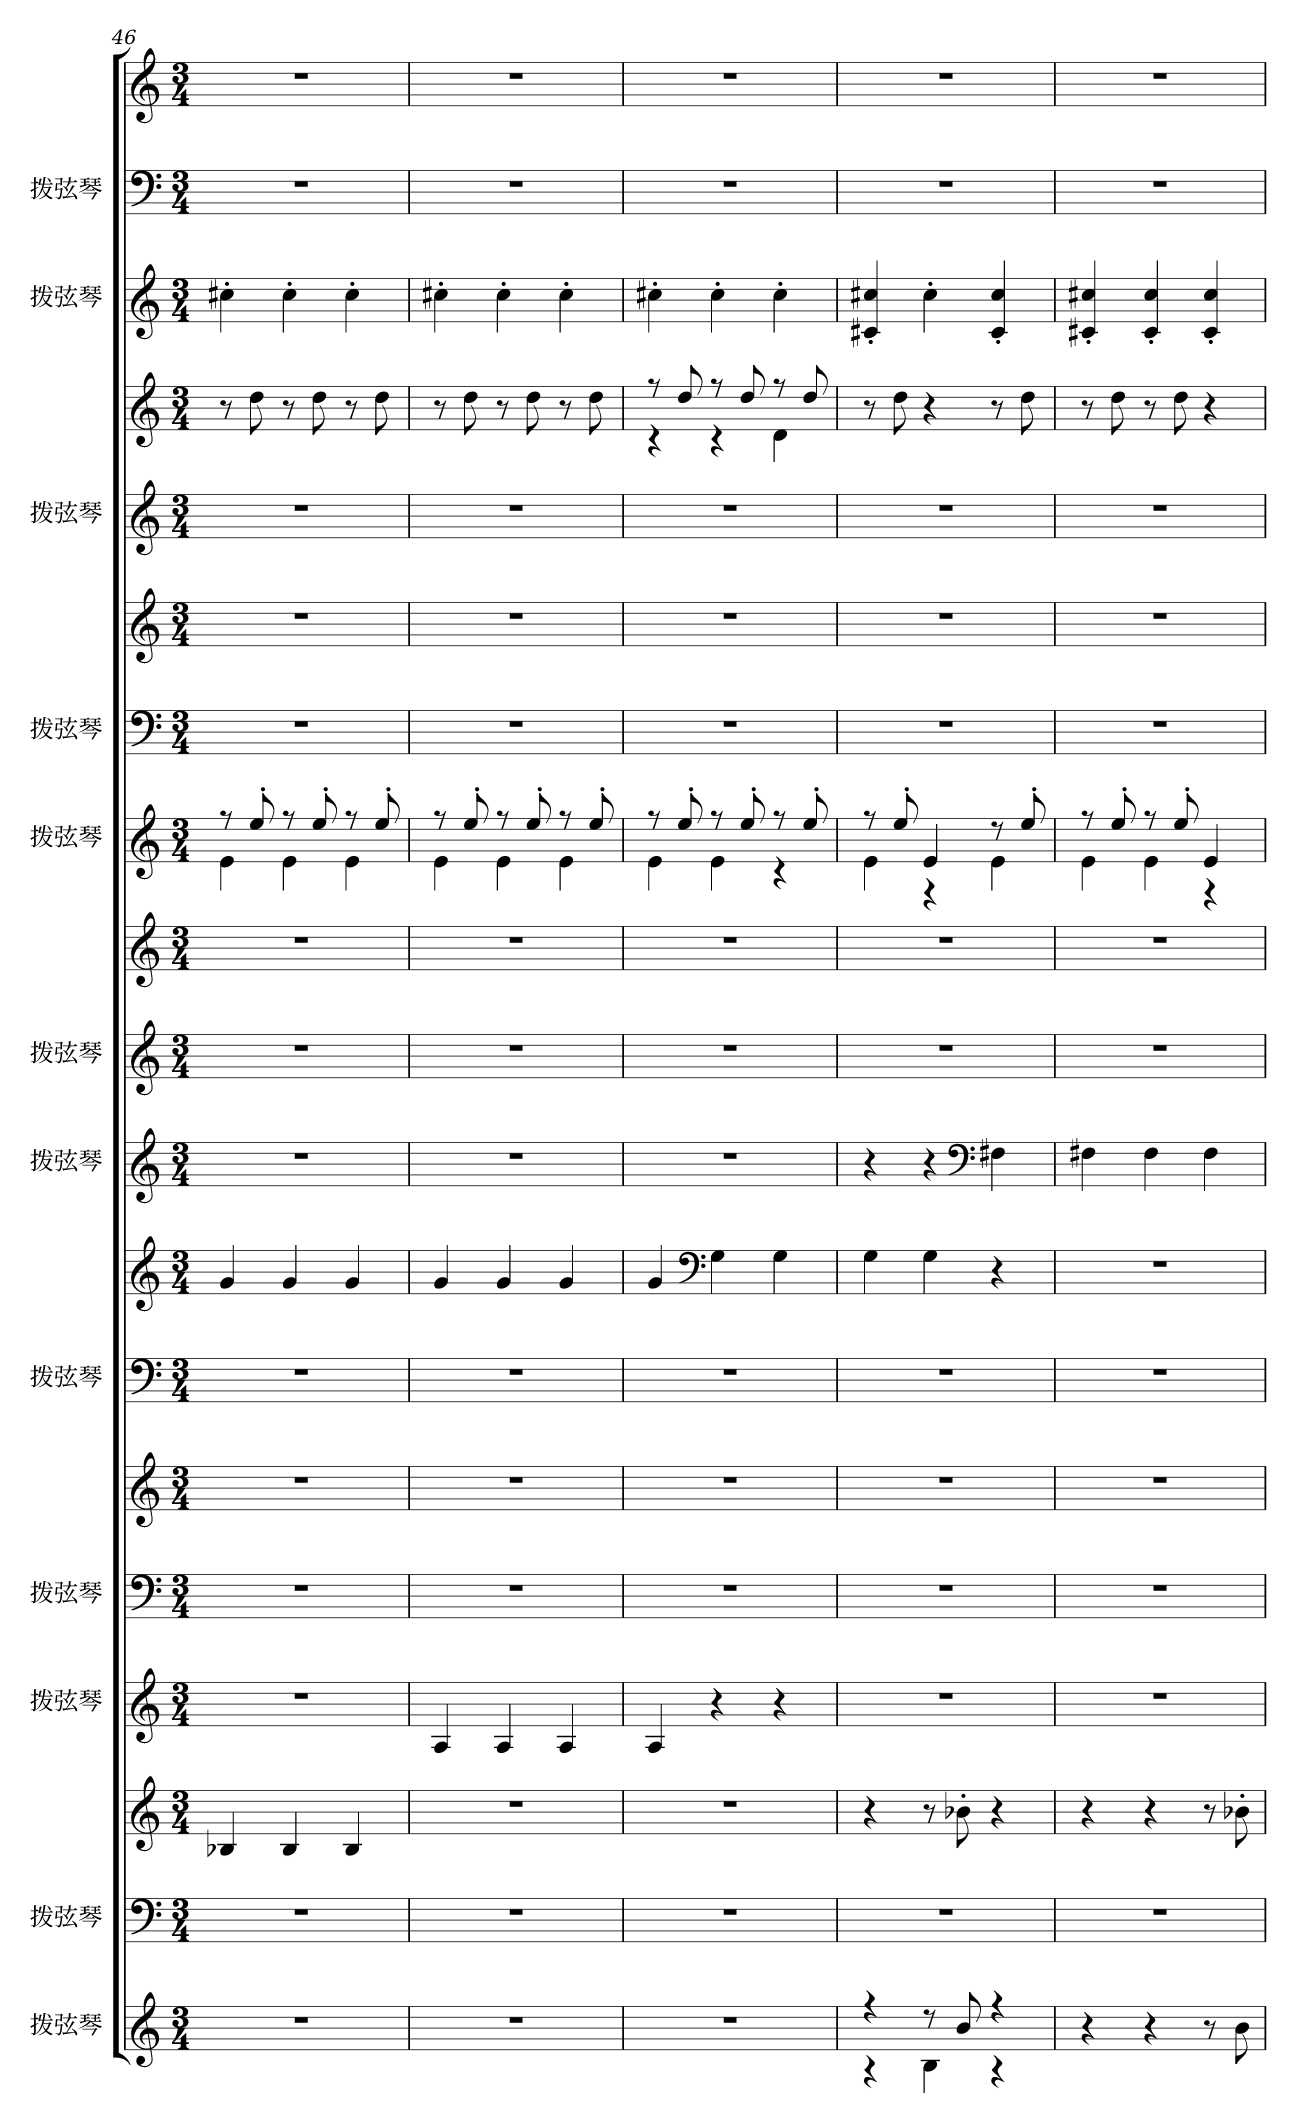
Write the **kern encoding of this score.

**kern	**kern	**kern	**kern	**kern	**kern	**kern	**kern	**kern	**kern	**kern	**kern	**kern	**kern	**kern	**kern	**kern	**kern	**kern
*part12	*part11	*part11	*part10	*part9	*part9	*part8	*part8	*part7	*part6	*part6	*part5	*part4	*part4	*part3	*part3	*part2	*part1	*part1
*staff19	*staff18	*staff17	*staff16	*staff15	*staff14	*staff13	*staff12	*staff11	*staff10	*staff9	*staff8	*staff7	*staff6	*staff5	*staff4	*staff3	*staff2	*staff1
*I"拨弦琴	*I"拨弦琴	*	*I"拨弦琴	*I"拨弦琴	*	*I"拨弦琴	*	*I"拨弦琴	*I"拨弦琴	*	*I"拨弦琴	*I"拨弦琴	*	*I"拨弦琴	*	*I"拨弦琴	*I"拨弦琴	*
*clefG2	*clefF4	*clefG2	*clefG2	*clefF4	*clefG2	*clefF4	*clefG2	*clefG2	*clefG2	*clefG2	*clefG2	*clefF4	*clefG2	*clefG2	*clefG2	*clefG2	*clefF4	*clefG2
*k[]	*k[]	*k[]	*k[]	*k[]	*k[]	*k[]	*k[]	*k[]	*k[]	*k[]	*k[]	*k[]	*k[]	*k[]	*k[]	*k[]	*k[]	*k[]
*M3/4	*M3/4	*M3/4	*M3/4	*M3/4	*M3/4	*M3/4	*M3/4	*M3/4	*M3/4	*M3/4	*M3/4	*M3/4	*M3/4	*M3/4	*M3/4	*M3/4	*M3/4	*M3/4
=46	=46	=46	=46	=46	=46	=46	=46	=46	=46	=46	=46	=46	=46	=46	=46	=46	=46	=46
*	*	*	*	*	*	*	*	*	*	*	*^	*	*	*	*	*	*	*
2.r	2.r	4B-X/	2.r	2.r	2.r	2.r	4g/	2.r	2.r	2.r	8r	4e\	2.r	2.r	2.r	8r	4cc#X'\	2.r	2.r
.	.	.	.	.	.	.	.	.	.	.	8ee'/	.	.	.	.	8dd\	.	.	.
.	.	4B-/	.	.	.	.	4g/	.	.	.	8r	4e\	.	.	.	8r	4cc#'\	.	.
.	.	.	.	.	.	.	.	.	.	.	8ee'/	.	.	.	.	8dd\	.	.	.
.	.	4B-/	.	.	.	.	4g/	.	.	.	8r	4e\	.	.	.	8r	4cc#'\	.	.
.	.	.	.	.	.	.	.	.	.	.	8ee'/	.	.	.	.	8dd\	.	.	.
!!LO:PB:g=z
=47	=47	=47	=47	=47	=47	=47	=47	=47	=47	=47	=47	=47	=47	=47	=47	=47	=47	=47	=47
2.r	2.r	2.r	4A/	2.r	2.r	2.r	4g/	2.r	2.r	2.r	8r	4e\	2.r	2.r	2.r	8r	4cc#X'\	2.r	2.r
.	.	.	.	.	.	.	.	.	.	.	8ee'/	.	.	.	.	8dd\	.	.	.
.	.	.	4A/	.	.	.	4g/	.	.	.	8r	4e\	.	.	.	8r	4cc#'\	.	.
.	.	.	.	.	.	.	.	.	.	.	8ee'/	.	.	.	.	8dd\	.	.	.
.	.	.	4A/	.	.	.	4g/	.	.	.	8r	4e\	.	.	.	8r	4cc#'\	.	.
.	.	.	.	.	.	.	.	.	.	.	8ee'/	.	.	.	.	8dd\	.	.	.
=48	=48	=48	=48	=48	=48	=48	=48	=48	=48	=48	=48	=48	=48	=48	=48	=48	=48	=48	=48
*	*	*	*	*	*	*	*	*	*	*	*	*	*	*	*	*^	*	*	*
2.r	2.r	2.r	4A/	2.r	2.r	2.r	4g/	2.r	2.r	2.r	8r	4e\	2.r	2.r	2.r	8r	4r	4cc#X'\	2.r	2.r
.	.	.	.	.	.	.	.	.	.	.	8ee'/	.	.	.	.	8dd/	.	.	.	.
*	*	*	*	*	*	*	*clefF4	*	*	*	*	*	*	*	*	*	*	*	*	*
.	.	.	4r	.	.	.	4G\	.	.	.	8r	4e\	.	.	.	8r	4r	4cc#'\	.	.
.	.	.	.	.	.	.	.	.	.	.	8ee'/	.	.	.	.	8dd/	.	.	.	.
.	.	.	4r	.	.	.	4G\	.	.	.	8r	4r	.	.	.	8r	4d\	4cc#'\	.	.
.	.	.	.	.	.	.	.	.	.	.	8ee'/	.	.	.	.	8dd/	.	.	.	.
*	*	*	*	*	*	*	*	*	*	*	*	*	*	*	*	*v	*v	*	*	*
=49	=49	=49	=49	=49	=49	=49	=49	=49	=49	=49	=49	=49	=49	=49	=49	=49	=49	=49	=49
*^	*	*	*	*	*	*	*	*	*	*	*	*	*	*	*	*	*	*	*
4r	4r	2.r	4r	2.r	2.r	2.r	2.r	4G\	4r	2.r	2.r	8r	4e\	2.r	2.r	2.r	8r	4c#X/' 4cc#X/'	2.r	2.r
.	.	.	.	.	.	.	.	.	.	.	.	8ee'/	.	.	.	.	8dd\	.	.	.
8r	4B\	.	8r	.	.	.	.	4G\	4r	.	.	4e/	4r	.	.	.	4r	4cc#'\	.	.
8b/	.	.	8b-X'\	.	.	.	.	.	.	.	.	.	.	.	.	.	.	.	.	.
*	*	*	*	*	*	*	*	*	*clefF4	*	*	*	*	*	*	*	*	*	*	*
4r	4r	.	4r	.	.	.	.	4r	4F#X\	.	.	8r	4e\	.	.	.	8r	4c#/' 4cc#/'	.	.
.	.	.	.	.	.	.	.	.	.	.	.	8ee'/	.	.	.	.	8dd\	.	.	.
*v	*v	*	*	*	*	*	*	*	*	*	*	*	*	*	*	*	*	*	*	*
=50	=50	=50	=50	=50	=50	=50	=50	=50	=50	=50	=50	=50	=50	=50	=50	=50	=50	=50	=50
4r	2.r	4r	2.r	2.r	2.r	2.r	2.r	4F#X\	2.r	2.r	8r	4e\	2.r	2.r	2.r	8r	4c#X/' 4cc#X/'	2.r	2.r
.	.	.	.	.	.	.	.	.	.	.	8ee'/	.	.	.	.	8dd\	.	.	.
4r	.	4r	.	.	.	.	.	4F#\	.	.	8r	4e\	.	.	.	8r	4c#/' 4cc#/'	.	.
.	.	.	.	.	.	.	.	.	.	.	8ee'/	.	.	.	.	8dd\	.	.	.
8r	.	8r	.	.	.	.	.	4F#\	.	.	4e/	4r	.	.	.	4r	4c#/' 4cc#/'	.	.
8b\	.	8b-X'\	.	.	.	.	.	.	.	.	.	.	.	.	.	.	.	.	.
*	*	*	*	*	*	*	*	*	*	*	*v	*v	*	*	*	*	*	*	*
=	=	=	=	=	=	=	=	=	=	=	=	=	=	=	=	=	=	=
*-	*-	*-	*-	*-	*-	*-	*-	*-	*-	*-	*-	*-	*-	*-	*-	*-	*-	*-
